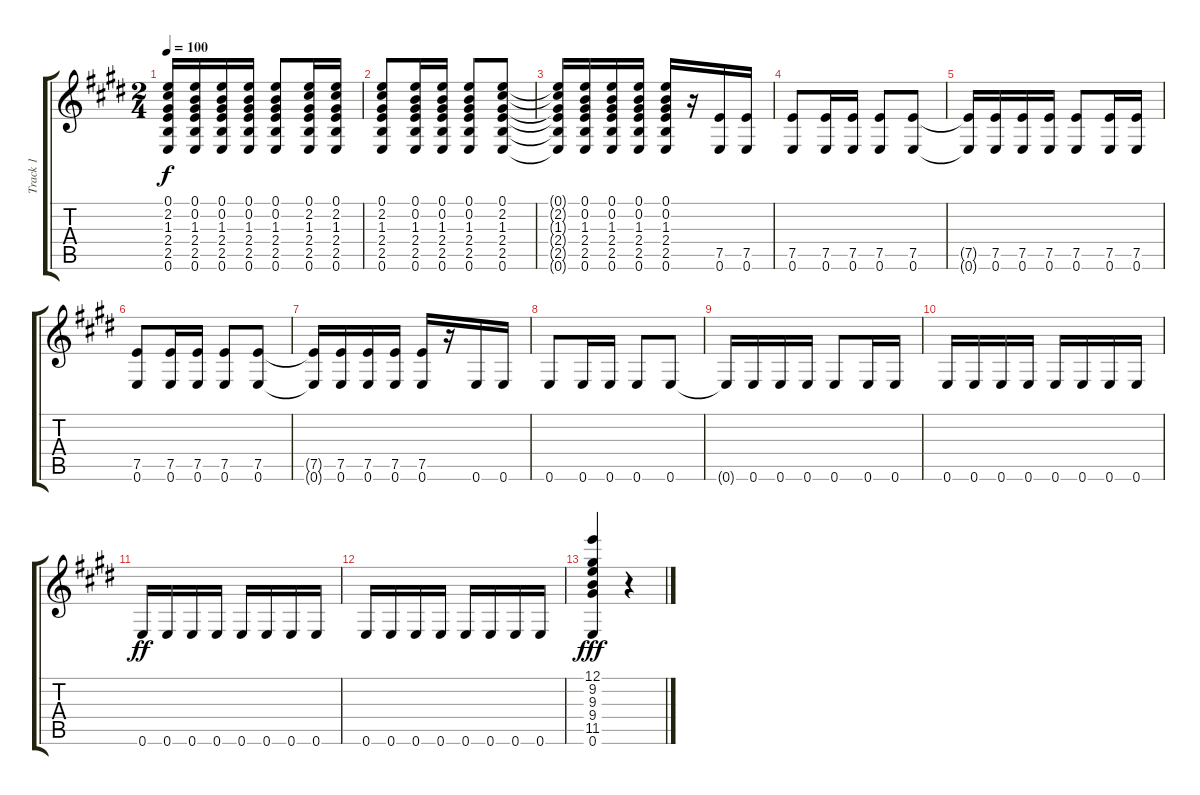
\track ("Track 1" "Track 1") {instrument acousticguitarnylon}
\staff {score tabs}
\tuning (E4 B3 G3 D3 A2 E2) {hide}
\ts (2 4)
\tempo 100
\clef g2
\ks e
(0.1{t} 2.2{t} 1.3{t} 2.4{t} 2.5{t} 0.6{t}).16{dy f} (0.1 0.2 1.3 2.4 2.5 0.6).16 (0.1 0.2 1.3 2.4 2.5 0.6).16 (0.1 0.2 1.3 2.4 2.5 0.6).16 (0.1 0.2 1.3 2.4 2.5 0.6).8 (0.1 2.2 1.3 2.4 2.5 0.6).16 (0.1 2.2 1.3 2.4 2.5 0.6).16 |
(0.1 2.2 1.3 2.4 2.5 0.6).8 (0.1 0.2 1.3 2.4 2.5 0.6).16 (0.1 0.2 1.3 2.4 2.5 0.6).16 (0.1 0.2 1.3 2.4 2.5 0.6).8 (0.1 2.2 1.3 2.4 2.5 0.6).8 |
(0.1{t} 2.2{t} 1.3{t} 2.4{t} 2.5{t} 0.6{t}).16 (0.1 0.2 1.3 2.4 2.5 0.6).16 (0.1 0.2 1.3 2.4 2.5 0.6).16 (0.1 0.2 1.3 2.4 2.5 0.6).16 (0.1 0.2 1.3 2.4 2.5 0.6).16 r.16 (7.5 0.6).16 (7.5 0.6).16 |
(7.5 0.6).8 (7.5 0.6).16 (7.5 0.6).16 (7.5 0.6).8 (7.5 0.6).8 |
(7.5{t} 0.6{t}).16 (7.5 0.6).16 (7.5 0.6).16 (7.5 0.6).16 (7.5 0.6).8 (7.5 0.6).16 (7.5 0.6).16 |
(7.5 0.6).8 (7.5 0.6).16 (7.5 0.6).16 (7.5 0.6).8 (7.5 0.6).8 |
(7.5{t} 0.6{t}).16 (7.5 0.6).16 (7.5 0.6).16 (7.5 0.6).16 (7.5 0.6).16 r.16 0.6.16 0.6.16 |
0.6.8 0.6.16 0.6.16 0.6.8 0.6.8 |
0.6{t}.16 0.6.16 0.6.16 0.6.16 0.6.8 0.6.16 0.6.16 |
0.6.16 0.6.16 0.6.16 0.6.16 0.6.16 0.6.16 0.6.16 0.6.16 |
0.6.16{dy ff} 0.6.16 0.6.16 0.6.16 0.6.16 0.6.16 0.6.16 0.6.16 |
0.6.16 0.6.16 0.6.16 0.6.16 0.6.16 0.6.16 0.6.16 0.6.16 |
(12.1 9.2 9.3 9.4 11.5 0.6).4{dy fff} r.4
